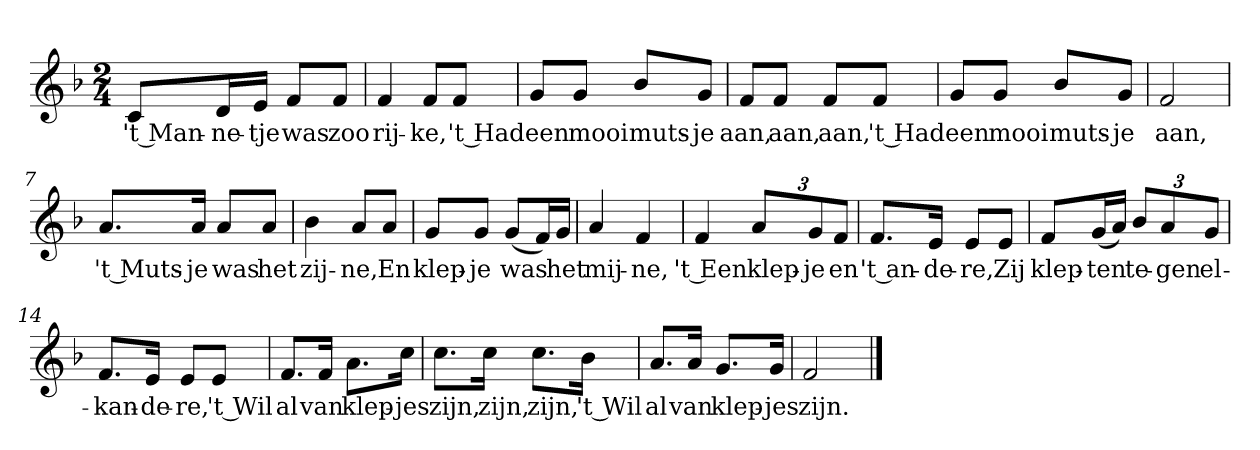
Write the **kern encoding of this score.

**kern	**text
*part1	*part1
*staff1	*staff1
*clefG2	*
*k[b-]	*
*F:	*
*M2/4	*
*MM120	*
=1	=1
8c/L	't Man-
16d/L	-ne-
16e/JJ	-tje
8f/L	was
8f/J	zoo
=2	=2
4f	rij-
8f/L	-ke,
8f/J	't Had
=3	=3
8g/L	een
8g/J	mooi
8b-/L	muts-
8g/J	-je
=4	=4
8f/L	aan,
8f/J	aan,
8f/L	aan,
8f/J	't Had
=5	=5
8g/L	een
8g/J	mooi
8b-/L	muts-
8g/J	-je
=6	=6
2f	aan,
=7	=7
8.a/L	't Muts-
16a/Jk	-je
8a/L	was
8a/J	het
=8	=8
4b-	zij-
8a/L	-ne,
8a/J	En
=9	=9
8g/L	klep-
8g/J	-je
(8g/L	was
16f/L)	.
16g/JJ	het
=10	=10
4a	mij-
4f	-ne,
=11	=11
4f	't Een
12a/L	klep-
12g/	-je
12f/J	en
=12	=12
8.f/L	't an-
16e/Jk	-de-
8e/L	-re,
8e/J	Zij
=13	=13
8f/L	klep-
(16g/L	-ten
16a/JJ)	.
12b-/L	te-
12a/	-gen
12g/J	el-
=14	=14
8.f/L	-kan-
16e/Jk	-de-
8e/L	-re,
8e/J	't Wil
=15	=15
8.f/L	al
16f/Jk	van
8.a\L	klep-
16cc\Jk	-jes
=16	=16
8.cc\L	zijn,
16cc\Jk	zijn,
8.cc\L	zijn,
16b-\Jk	't Wil
=17	=17
8.a/L	al
16a/Jk	van
8.g/L	klep-
16g/Jk	-jes
=18	=18
2f	zijn.
==	==
*-	*-
